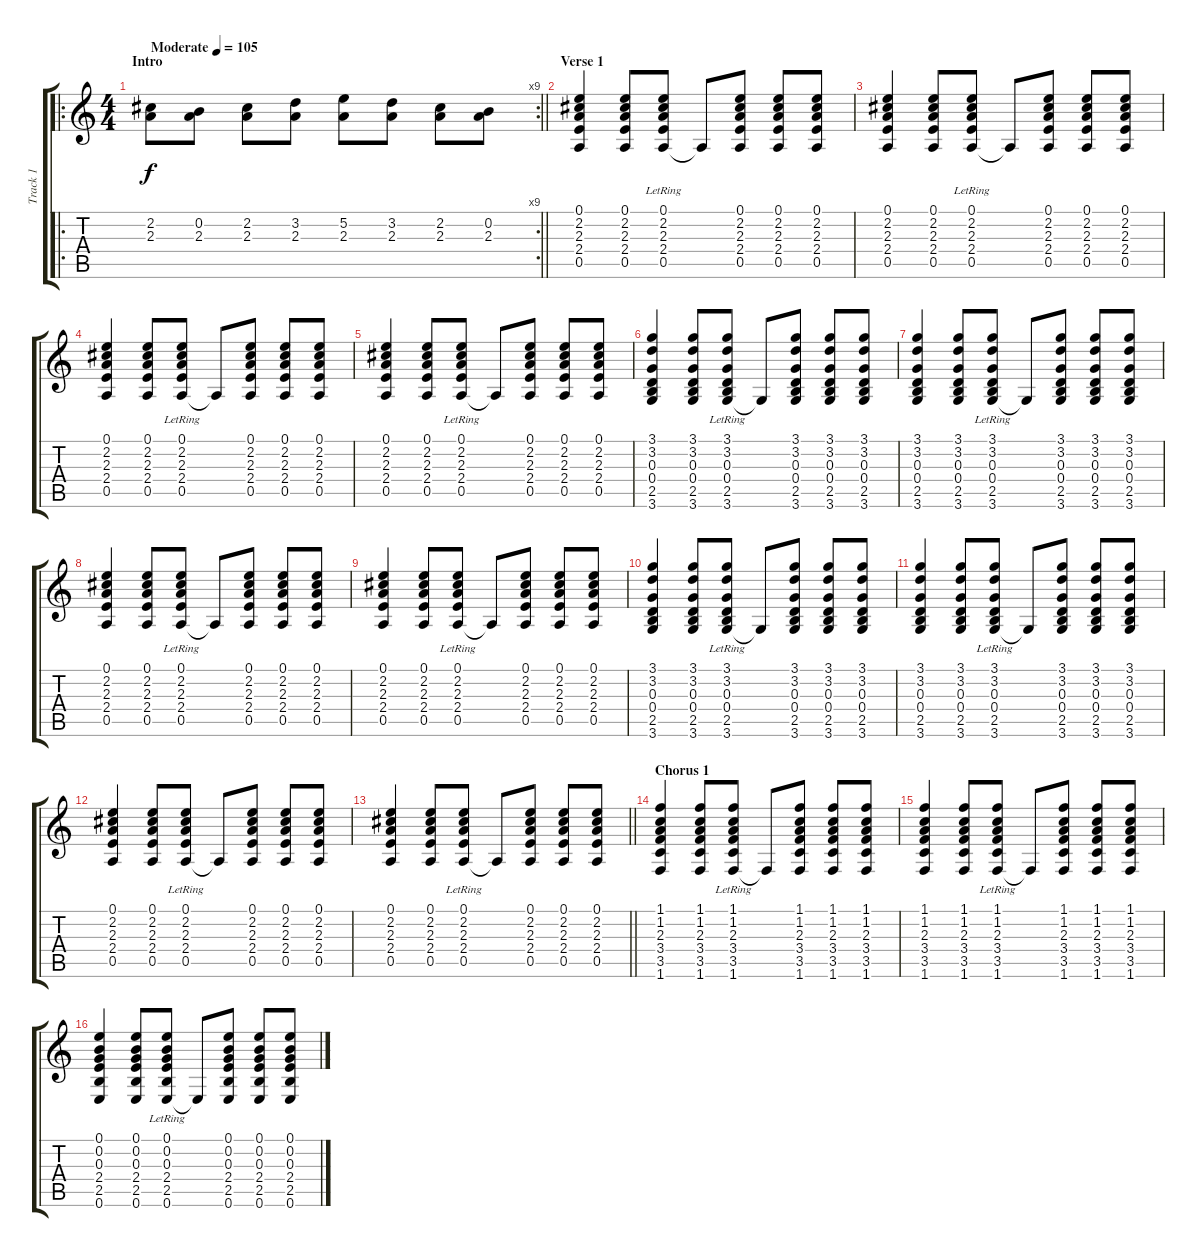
\track ("Track 1" "Track 1") {instrument acousticguitarsteel}
\staff {score tabs}
\tuning (E4 B3 G3 D3 A2 E2) {hide}
\ro
\rc 9
\ts (4 4)
\section ("" "Intro")
\tempo (105 "Moderate")
\clef g2
\barLineRight lightlight
\ks c
(2.2 2.3).8{dy f instrument acousticguitarsteel} (0.2 2.3).8 (2.2 2.3).8 (3.2 2.3).8 (5.2 2.3).8 (3.2 2.3).8 (2.2 2.3).8 (0.2 2.3).8 |
\section ("" "Verse 1")
(0.1 2.2 2.3 2.4 0.5).4 (0.1 2.2 2.3 2.4 0.5).8 (0.1 2.2 2.3 2.4 0.5{lr}).8 0.5{t}.8 (0.1 2.2 2.3 2.4 0.5).8 (0.1 2.2 2.3 2.4 0.5).8 (0.1 2.2 2.3 2.4 0.5).8 |
(0.1 2.2 2.3 2.4 0.5).4 (0.1 2.2 2.3 2.4 0.5).8 (0.1 2.2 2.3 2.4 0.5{lr}).8 0.5{t}.8 (0.1 2.2 2.3 2.4 0.5).8 (0.1 2.2 2.3 2.4 0.5).8 (0.1 2.2 2.3 2.4 0.5).8 |
(0.1 2.2 2.3 2.4 0.5).4 (0.1 2.2 2.3 2.4 0.5).8 (0.1 2.2 2.3 2.4 0.5{lr}).8 0.5{t}.8 (0.1 2.2 2.3 2.4 0.5).8 (0.1 2.2 2.3 2.4 0.5).8 (0.1 2.2 2.3 2.4 0.5).8 |
(0.1 2.2 2.3 2.4 0.5).4 (0.1 2.2 2.3 2.4 0.5).8 (0.1 2.2 2.3 2.4 0.5{lr}).8 0.5{t}.8 (0.1 2.2 2.3 2.4 0.5).8 (0.1 2.2 2.3 2.4 0.5).8 (0.1 2.2 2.3 2.4 0.5).8 |
(3.1 3.2 0.3 0.4 2.5 3.6).4 (3.1 3.2 0.3 0.4 2.5 3.6).8 (3.1 3.2 0.3 0.4 2.5 3.6{lr}).8 3.6{t}.8 (3.1 3.2 0.3 0.4 2.5 3.6).8 (3.1 3.2 0.3 0.4 2.5 3.6).8 (3.1 3.2 0.3 0.4 2.5 3.6).8 |
(3.1 3.2 0.3 0.4 2.5 3.6).4 (3.1 3.2 0.3 0.4 2.5 3.6).8 (3.1 3.2 0.3 0.4 2.5 3.6{lr}).8 3.6{t}.8 (3.1 3.2 0.3 0.4 2.5 3.6).8 (3.1 3.2 0.3 0.4 2.5 3.6).8 (3.1 3.2 0.3 0.4 2.5 3.6).8 |
(0.1 2.2 2.3 2.4 0.5).4 (0.1 2.2 2.3 2.4 0.5).8 (0.1 2.2 2.3 2.4 0.5{lr}).8 0.5{t}.8 (0.1 2.2 2.3 2.4 0.5).8 (0.1 2.2 2.3 2.4 0.5).8 (0.1 2.2 2.3 2.4 0.5).8 |
(0.1 2.2 2.3 2.4 0.5).4 (0.1 2.2 2.3 2.4 0.5).8 (0.1 2.2 2.3 2.4 0.5{lr}).8 0.5{t}.8 (0.1 2.2 2.3 2.4 0.5).8 (0.1 2.2 2.3 2.4 0.5).8 (0.1 2.2 2.3 2.4 0.5).8 |
(3.1 3.2 0.3 0.4 2.5 3.6).4 (3.1 3.2 0.3 0.4 2.5 3.6).8 (3.1 3.2 0.3 0.4 2.5 3.6{lr}).8 3.6{t}.8 (3.1 3.2 0.3 0.4 2.5 3.6).8 (3.1 3.2 0.3 0.4 2.5 3.6).8 (3.1 3.2 0.3 0.4 2.5 3.6).8 |
(3.1 3.2 0.3 0.4 2.5 3.6).4 (3.1 3.2 0.3 0.4 2.5 3.6).8 (3.1 3.2 0.3 0.4 2.5 3.6{lr}).8 3.6{t}.8 (3.1 3.2 0.3 0.4 2.5 3.6).8 (3.1 3.2 0.3 0.4 2.5 3.6).8 (3.1 3.2 0.3 0.4 2.5 3.6).8 |
(0.1 2.2 2.3 2.4 0.5).4 (0.1 2.2 2.3 2.4 0.5).8 (0.1 2.2 2.3 2.4 0.5{lr}).8 0.5{t}.8 (0.1 2.2 2.3 2.4 0.5).8 (0.1 2.2 2.3 2.4 0.5).8 (0.1 2.2 2.3 2.4 0.5).8 |
\barLineRight lightlight
(0.1 2.2 2.3 2.4 0.5).4 (0.1 2.2 2.3 2.4 0.5).8 (0.1 2.2 2.3 2.4 0.5{lr}).8 0.5{t}.8 (0.1 2.2 2.3 2.4 0.5).8 (0.1 2.2 2.3 2.4 0.5).8 (0.1 2.2 2.3 2.4 0.5).8 |
\section ("" "Chorus 1")
(1.1 1.2 2.3 3.4 3.5 1.6).4 (1.1 1.2 2.3 3.4 3.5 1.6).8 (1.1 1.2 2.3 3.4 3.5 1.6{lr}).8 1.6{t}.8 (1.1 1.2 2.3 3.4 3.5 1.6).8 (1.1 1.2 2.3 3.4 3.5 1.6).8 (1.1 1.2 2.3 3.4 3.5 1.6).8 |
(1.1 1.2 2.3 3.4 3.5 1.6).4 (1.1 1.2 2.3 3.4 3.5 1.6).8 (1.1 1.2 2.3 3.4 3.5 1.6{lr}).8 1.6{t}.8 (1.1 1.2 2.3 3.4 3.5 1.6).8 (1.1 1.2 2.3 3.4 3.5 1.6).8 (1.1 1.2 2.3 3.4 3.5 1.6).8 |
(0.1 0.2 0.3 2.4 2.5 0.6).4 (0.1 0.2 0.3 2.4 2.5 0.6).8 (0.1 0.2 0.3 2.4 2.5 0.6{lr}).8 0.6{t}.8 (0.1 0.2 0.3 2.4 2.5 0.6).8 (0.1 0.2 0.3 2.4 2.5 0.6).8 (0.1 0.2 0.3 2.4 2.5 0.6).8
